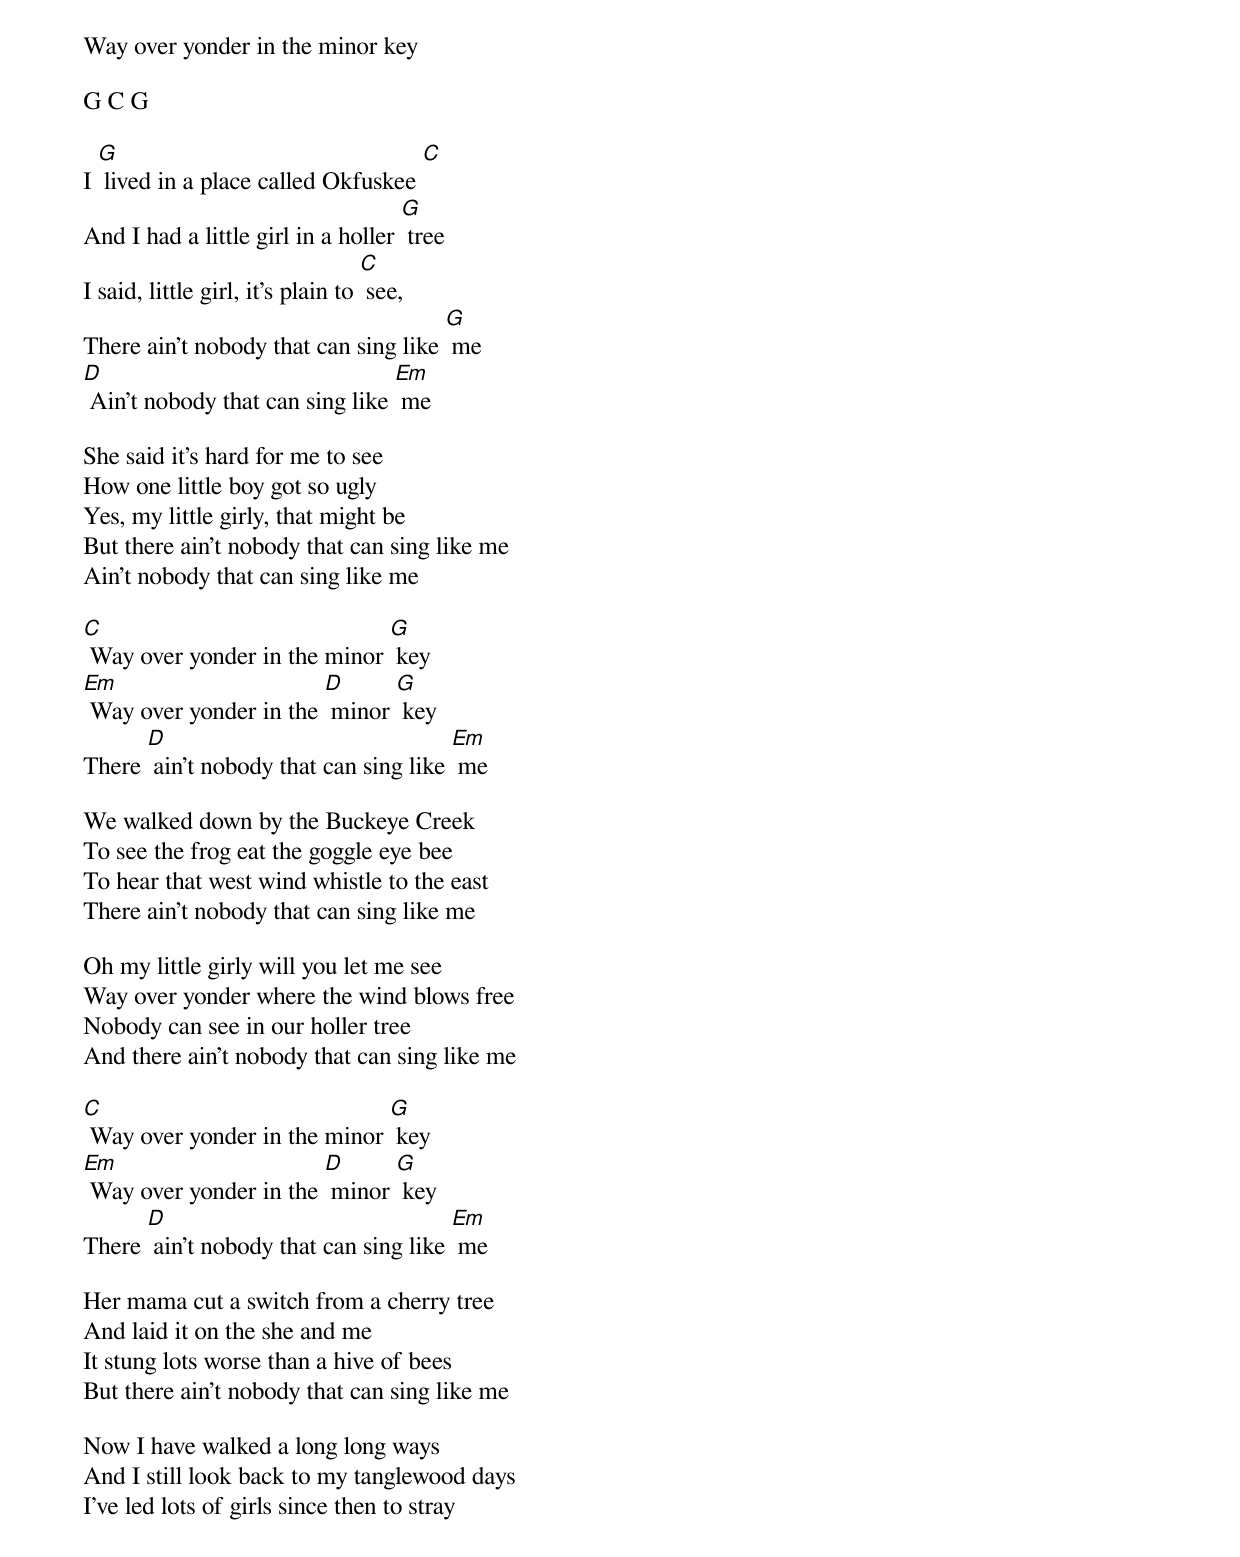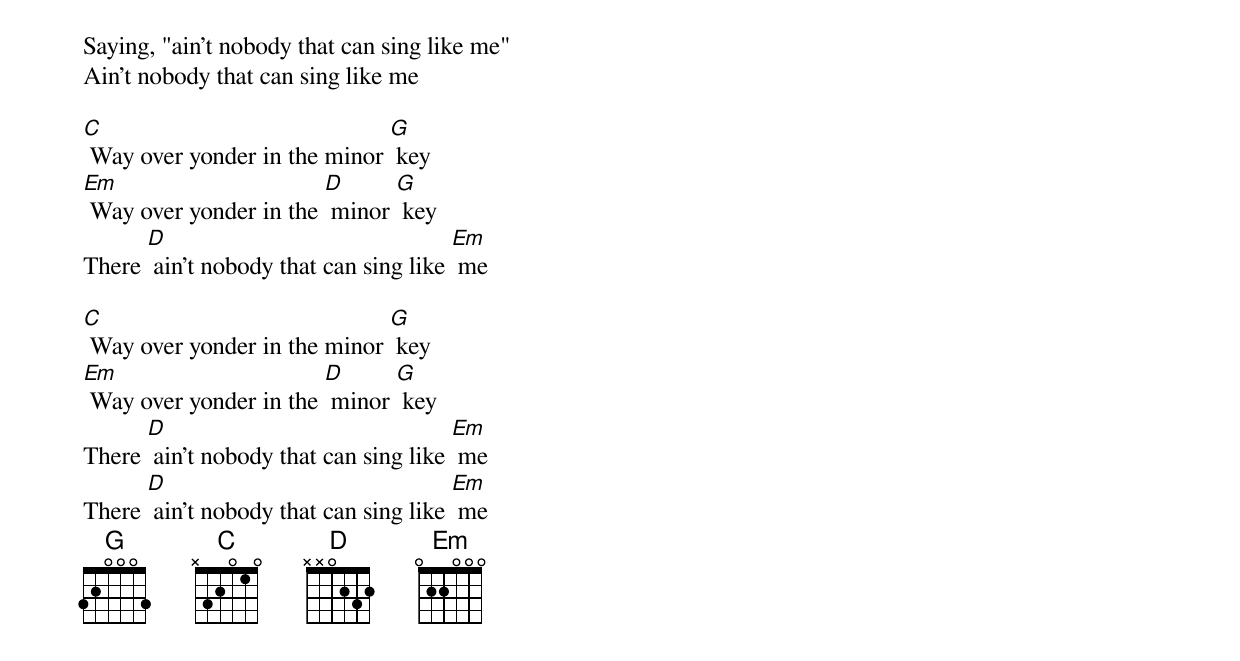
Way over yonder in the minor key

G C G

I [G] lived in a place called Okfuskee [C]
And I had a little girl in a holler [G] tree
I said, little girl, it's plain to [C] see,
There ain't nobody that can sing like [G] me
[D] Ain't nobody that can sing like [Em] me

She said it's hard for me to see
How one little boy got so ugly
Yes, my little girly, that might be
But there ain't nobody that can sing like me
Ain't nobody that can sing like me

[C] Way over yonder in the minor [G] key
[Em] Way over yonder in the [D] minor [G] key
There [D] ain't nobody that can sing like [Em] me

We walked down by the Buckeye Creek
To see the frog eat the goggle eye bee
To hear that west wind whistle to the east
There ain't nobody that can sing like me

Oh my little girly will you let me see
Way over yonder where the wind blows free
Nobody can see in our holler tree
And there ain't nobody that can sing like me

[C] Way over yonder in the minor [G] key
[Em] Way over yonder in the [D] minor [G] key
There [D] ain't nobody that can sing like [Em] me

Her mama cut a switch from a cherry tree
And laid it on the she and me
It stung lots worse than a hive of bees
But there ain't nobody that can sing like me

Now I have walked a long long ways
And I still look back to my tanglewood days
I've led lots of girls since then to stray
Saying, "ain't nobody that can sing like me"
Ain't nobody that can sing like me

[C] Way over yonder in the minor [G] key
[Em] Way over yonder in the [D] minor [G] key
There [D] ain't nobody that can sing like [Em] me

[C] Way over yonder in the minor [G] key
[Em] Way over yonder in the [D] minor [G] key
There [D] ain't nobody that can sing like [Em] me
There [D] ain't nobody that can sing like [Em] me
